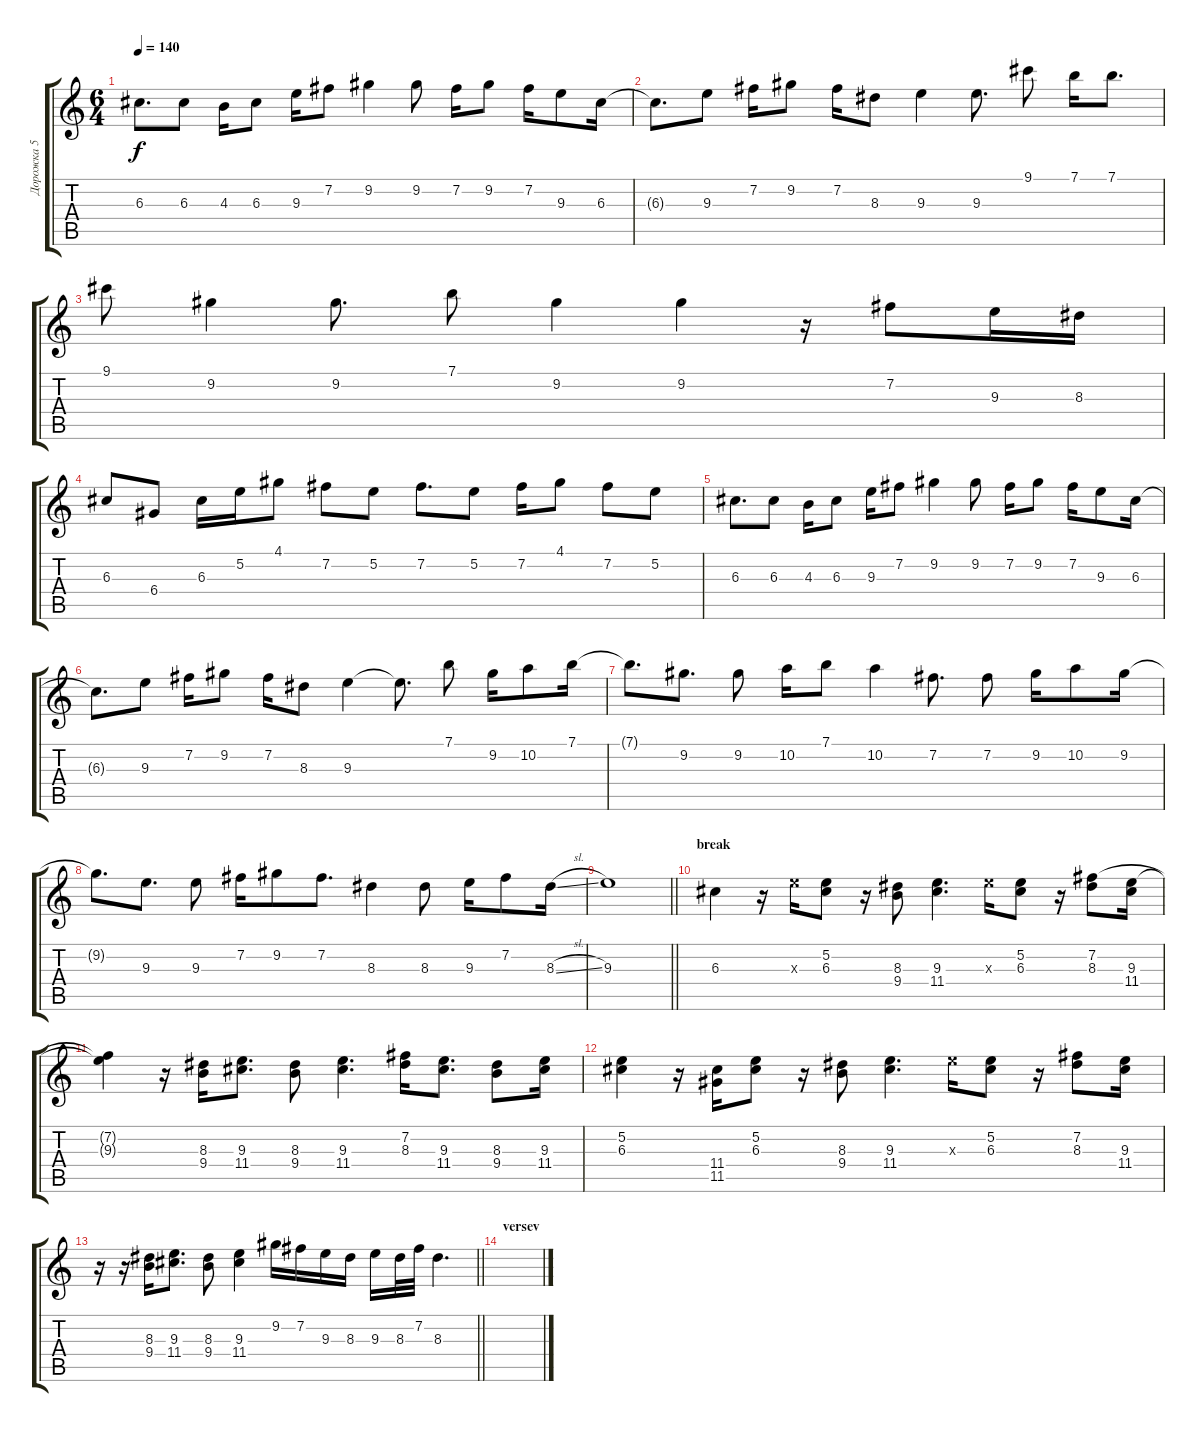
\track ("Дорожка 5" "Дорожка 5") {instrument distortionguitar}
\staff {score tabs}
\tuning (E4 B3 G3 D3 A2 D2) {hide}
\ts (6 4)
\tempo 140
\clef g2
\ks c
6.3.8{d dy f} 6.3.8 4.3.16 6.3.8 9.3.16 7.2.8 9.2.4 9.2.8 7.2.16 9.2.8 7.2.16 9.3.8 6.3.16 |
6.3{t}.8{d} 9.3.8 7.2.16 9.2.8 7.2.16 8.3.8 9.3.4 9.3.8{d} 9.1.8 7.1.16 7.1.8{d} |
9.1.8 9.2.4 9.2.8{d} 7.1.8 9.2.4 9.2.4 r.16 7.2.8 9.3.16 8.3.16 |
6.3.8 6.4.8 6.3.16 5.2.16 4.1.8 7.2.8 5.2.8 7.2.8{d} 5.2.8 7.2.16 4.1.8 7.2.8 5.2.8 |
6.3.8{d} 6.3.8 4.3.16 6.3.8 9.3.16 7.2.8 9.2.4 9.2.8 7.2.16 9.2.8 7.2.16 9.3.8 6.3.16 |
6.3{t}.8{d} 9.3.8 7.2.16 9.2.8 7.2.16 8.3.8 9.3.4 9.3{t}.8{d} 7.1.8 9.2.16 10.2.8 7.1.16 |
7.1{t}.8{d} 9.2.8{d} 9.2.8 10.2.16 7.1.8 10.2.4 7.2.8{d} 7.2.8 9.2.16 10.2.8 9.2.16 |
9.2{t}.8{d} 9.3.8{d} 9.3.8 7.2.16 9.2.8 7.2.8{d} 8.3.4 8.3.8 9.3.16 7.2.8 8.3{sl}.16 |
\barLineRight lightlight
9.3.1 |
\section ("" "break")
6.3.4 r.16 9.3{x}.16 (5.2 6.3).8 r.16 (8.3 9.4).8 (9.3 11.4).4{d} 9.3{x}.16 (5.2 6.3).8 r.16 (7.2 8.3).8 (9.3 11.4).16 |
(7.2{t} 9.3{t}).4 r.16 (8.3 9.4).16 (9.3 11.4).8{d} (8.3 9.4).8 (9.3 11.4).4{d} (7.2 8.3).16 (9.3 11.4).8{d} (8.3 9.4).8 (9.3 11.4).16 |
(5.2 6.3).4 r.16 (11.4 11.5).16 (5.2 6.3).8 r.16 (8.3 9.4).8 (9.3 11.4).4{d} 9.3{x}.16 (5.2 6.3).8 r.16 (7.2 8.3).8 (9.3 11.4).16 |
\barLineRight lightlight
r.16 r.16 (8.3 9.4).16 (9.3 11.4).8{d} (8.3 9.4).8 (9.3 11.4).4 9.2.16 7.2.16 9.3.16 8.3.16 9.3.16 8.3.32 7.2.32 8.3.4{d} |
\section ("" "versev")
